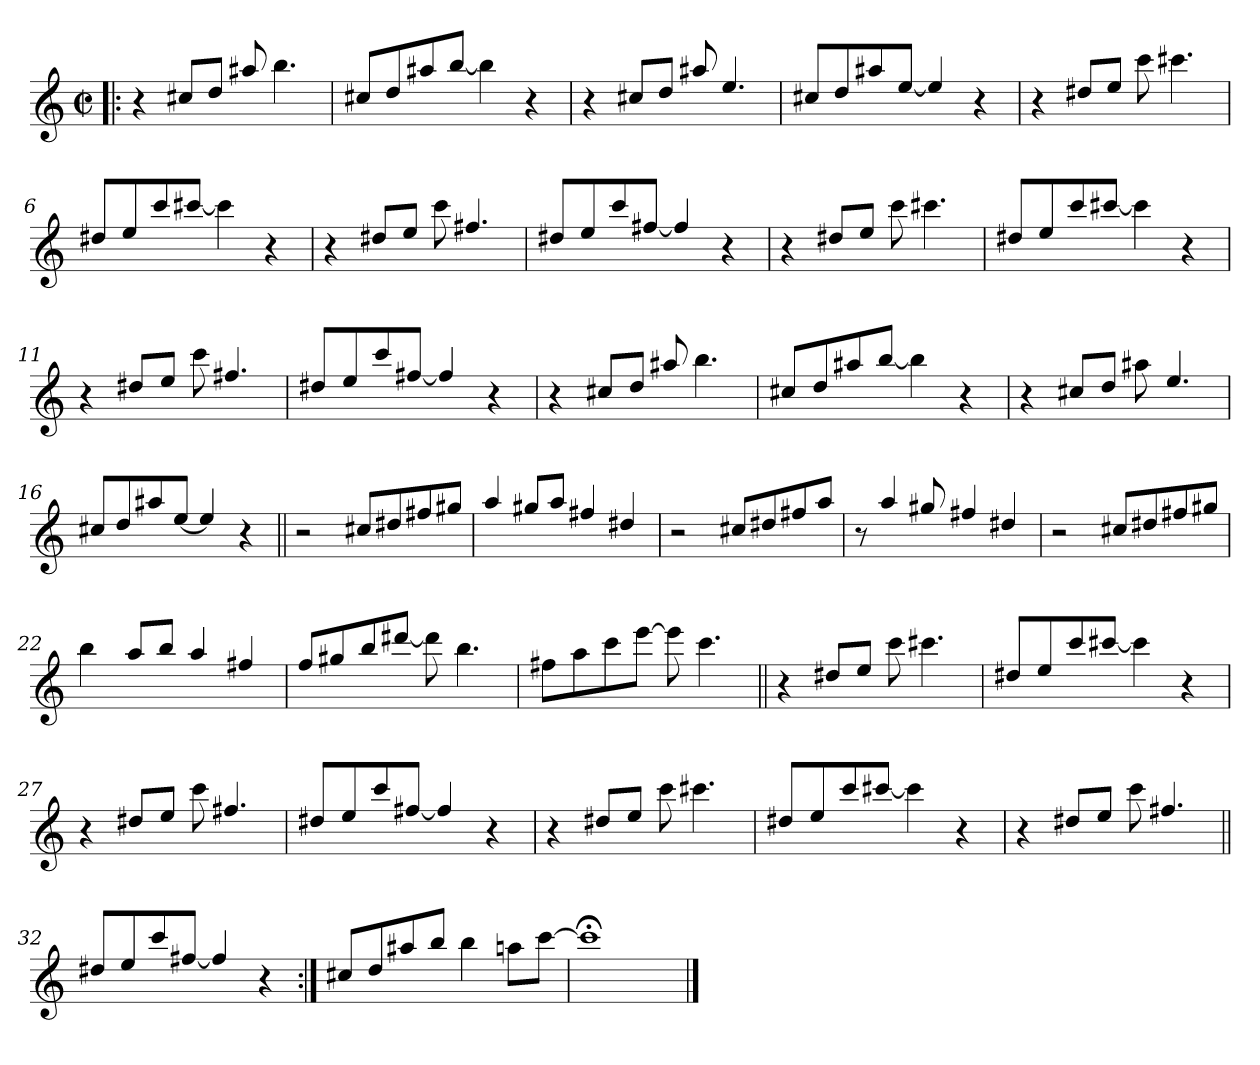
**kern
*part1
*staff1
*clefG2
*ITrd8c14
*k[]
*C:
*M2/2
*met(c|)
=1!|:
4r
8c#X/L
8d/J
8a#X/
4.b\
=2
8c#X/L
8d/
8a#X/
[8b/J
4b\]
4r
=3
4r
8c#X/L
8d/J
8a#X/
4.e/
=4
8c#X/L
8d/
8a#X/
[8e/J
4e/]
4r
!!LO:LB:g=z
=5
4r
8d#X/L
8e/J
8cc\
4.cc#X\
=6
8d#X/L
8e/
8cc/
[8cc#X/J
4cc#\]
4r
=7
4r
8d#X/L
8e/J
8cc\
4.f#X/
=8
8d#X/L
8e/
8cc/
[8f#X/J
4f#/]
4r
!!LO:LB:g=z
=9
4r
8d#X/L
8e/J
8cc\
4.cc#X\
=10
8d#X/L
8e/
8cc/
[8cc#X/J
4cc#\]
4r
=11
4r
8d#X/L
8e/J
8cc\
4.f#X/
=12
8d#X/L
8e/
8cc/
[8f#X/J
4f#/]
4r
!!LO:LB:g=z
=13
4r
8c#X/L
8d/J
8a#X/
4.b\
=14
8c#X/L
8d/
8a#X/
[8b/J
4b\]
4r
=15
4r
8c#X/L
8d/J
8a#X\
4.e/
=16
8c#X/L
8d/
8a#X/
[8e/J
4e/]
4r
!!LO:LB:g=z
=17||
2r
8c#X/L
8d#X/
8f#X/
8g#X/J
=18
4a/
8g#X/L
8a/J
4f#X/
4d#X/
=19
2r
8c#X/L
8d#X/
8f#X/
8a/J
=20
8r
4a/
8g#X/
4f#X/
4d#X/
!!LO:LB:g=z
=21
2r
8c#X/L
8d#X/
8f#X/
8g#X/J
=22
4b\
8a/L
8b/J
4a/
4f#X/
=23
8f/L
8g#X/
8b/
[8dd#X/J
8dd#\]
4.b\
=24
8f#X\L
8a\
8cc\
[8ee\J
8ee\]
4.cc\
!!LO:LB:g=z
=25||
4r
8d#X/L
8e/J
8cc\
4.cc#X\
=26
8d#X/L
8e/
8cc/
[8cc#X/J
4cc#\]
4r
=27
4r
8d#X/L
8e/J
8cc\
4.f#X/
=28
8d#X/L
8e/
8cc/
[8f#X/J
4f#/]
4r
!!LO:LB:g=z
=29
4r
8d#X/L
8e/J
8cc\
4.cc#X\
=30
8d#X/L
8e/
8cc/
[8cc#X/J
4cc#\]
4r
=31
4r
8d#X/L
8e/J
8cc\
4.f#X/
=32||
8d#X/L
8e/
8cc/
[8f#X/J
4f#/]
4r
!!LO:LB:g=z
=33:|!
8c#X/L
8d/
8a#X/
8b/J
4b\
8an\L
[>8cc\J
=34
1cc;<]
==
*-
